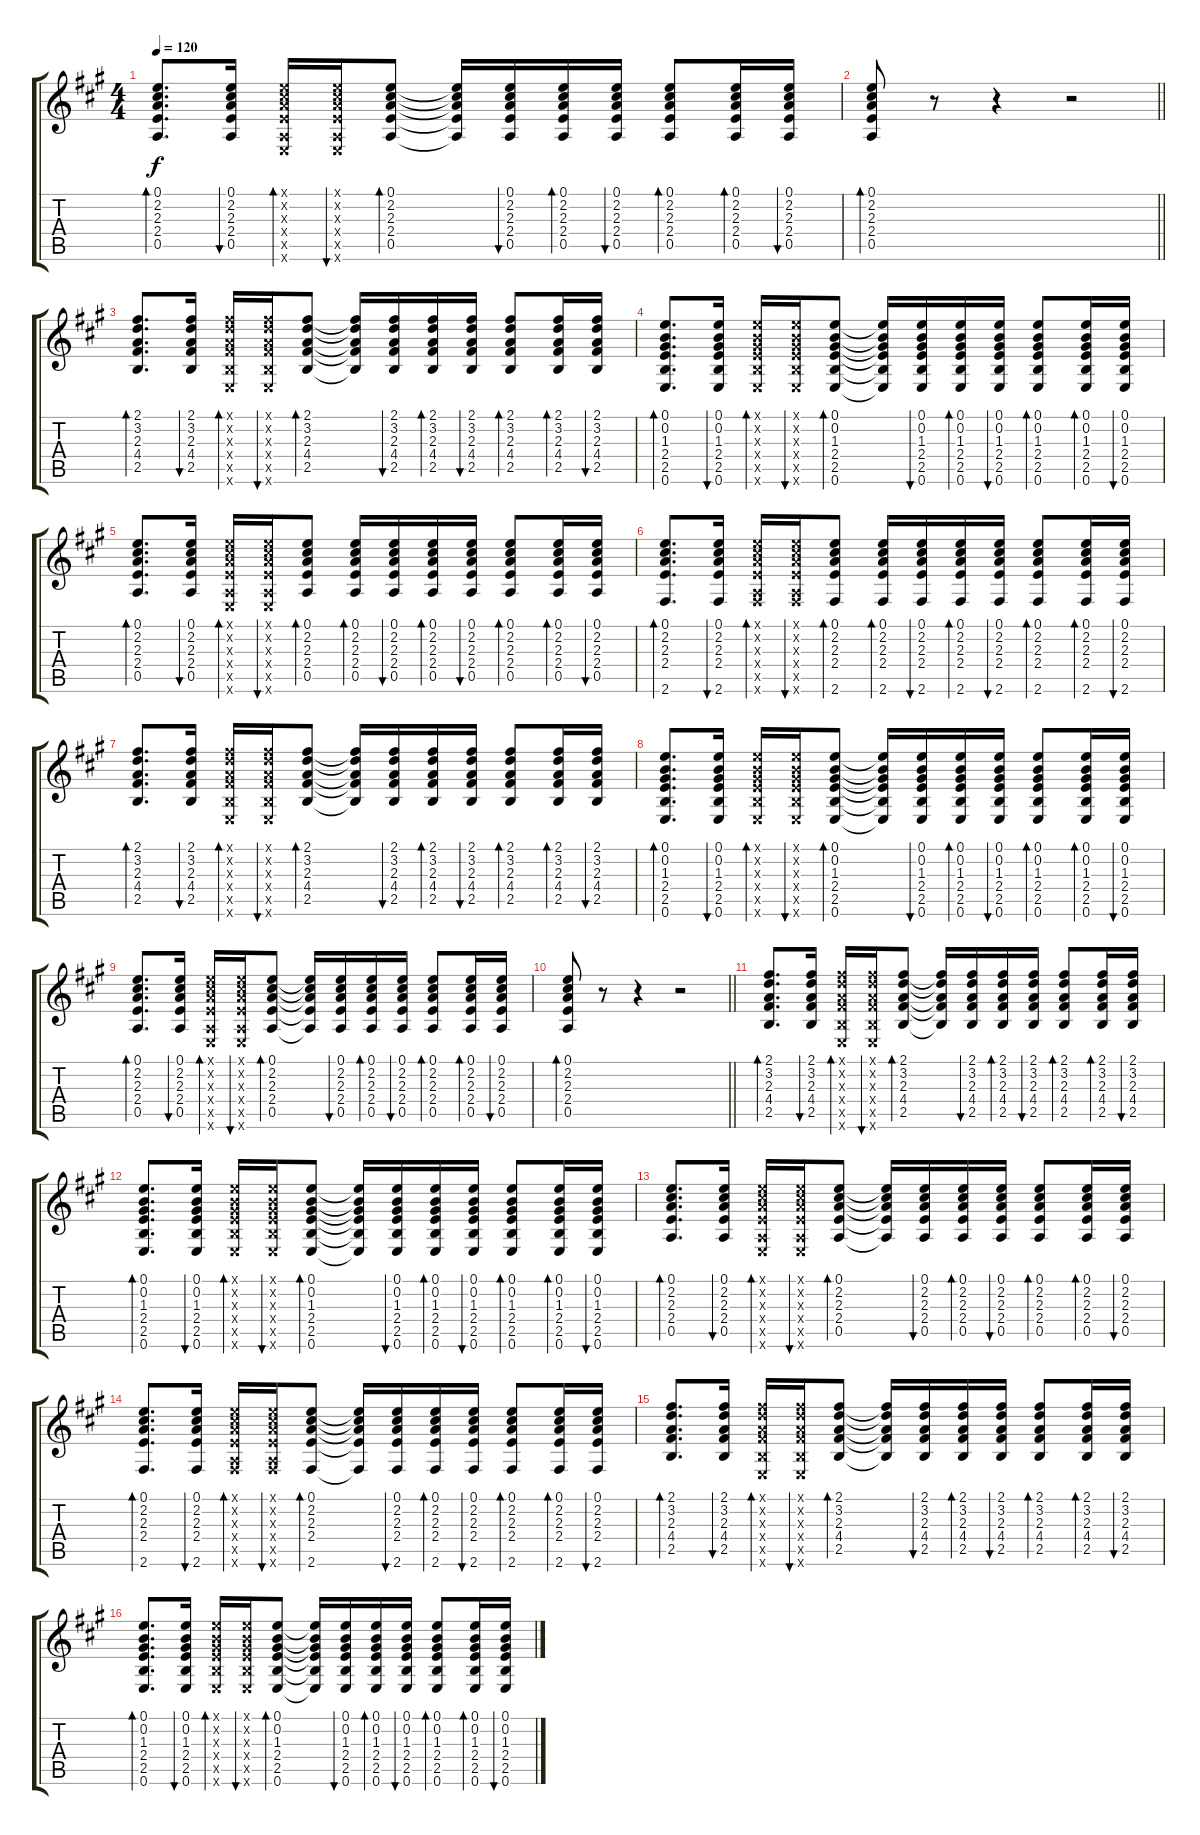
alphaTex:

\track "" {instrument acousticguitarsteel}
\staff {score tabs}
\tuning (E4 B3 G3 D3 A2 E2) {hide}
\ts (4 4)
\tempo 120
\clef g2
\ks a
(0.1 2.2 2.3 2.4 0.5).8{d bd 30 dy f} (0.1 2.2 2.3 2.4 0.5).16{bu 30} (0.1{x} 2.2{x} 2.3{x} 2.4{x} 0.5{x} 0.6{x}).16{bd 30} (0.1{x} 2.2{x} 2.3{x} 2.4{x} 0.5{x} 0.6{x}).16{bu 30} (0.1 2.2 2.3 2.4 0.5).8{bd 30} (0.1{t} 2.2{t} 2.3{t} 2.4{t} 0.5{t}).16 (0.1 2.2 2.3 2.4 0.5).16{bu 30} (0.1 2.2 2.3 2.4 0.5).16{bd 30} (0.1 2.2 2.3 2.4 0.5).16{bu 30} (0.1 2.2 2.3 2.4 0.5).8{bd 30} (0.1 2.2 2.3 2.4 0.5).16{bd 30} (0.1 2.2 2.3 2.4 0.5).16{bu 30} |
\barLineRight lightlight
(0.1 2.2 2.3 2.4 0.5).8{bd 30} r.8 r.4 r.2 |
(2.1 3.2 2.3 4.4 2.5).8{d bd 30} (2.1 3.2 2.3 4.4 2.5).16{bu 30} (2.1{x} 3.2{x} 2.3{x} 4.4{x} 2.5{x} 0.6{x}).16{bd 30} (2.1{x} 3.2{x} 2.3{x} 4.4{x} 2.5{x} 0.6{x}).16{bu 30} (2.1 3.2 2.3 4.4 2.5).8{bd 30} (2.1{t} 3.2{t} 2.3{t} 4.4{t} 2.5{t}).16 (2.1 3.2 2.3 4.4 2.5).16{bu 30} (2.1 3.2 2.3 4.4 2.5).16{bd 30} (2.1 3.2 2.3 4.4 2.5).16{bu 30} (2.1 3.2 2.3 4.4 2.5).8{bd 30} (2.1 3.2 2.3 4.4 2.5).16{bd 30} (2.1 3.2 2.3 4.4 2.5).16{bu 30} |
(0.1 0.2 1.3 2.4 2.5 0.6).8{d bd 30} (0.1 0.2 1.3 2.4 2.5 0.6).16{bu 30} (0.1{x} 0.2{x} 1.3{x} 2.4{x} 2.5{x} 0.6{x}).16{bd 30} (0.1{x} 0.2{x} 1.3{x} 2.4{x} 2.5{x} 0.6{x}).16{bu 30} (0.1 0.2 1.3 2.4 2.5 0.6).8{bd 30} (0.1{t} 0.2{t} 1.3{t} 2.4{t} 2.5{t} 0.6{t}).16 (0.1 0.2 1.3 2.4 2.5 0.6).16{bu 30} (0.1 0.2 1.3 2.4 2.5 0.6).16{bd 30} (0.1 0.2 1.3 2.4 2.5 0.6).16{bu 30} (0.1 0.2 1.3 2.4 2.5 0.6).8{bd 30} (0.1 0.2 1.3 2.4 2.5 0.6).16{bd 30} (0.1 0.2 1.3 2.4 2.5 0.6).16{bu 30} |
(0.1 2.2 2.3 2.4 0.5).8{d bd 30} (0.1 2.2 2.3 2.4 0.5).16{bu 30} (0.1{x} 2.2{x} 2.3{x} 2.4{x} 0.5{x} 0.6{x}).16{bd 30} (0.1{x} 2.2{x} 2.3{x} 2.4{x} 0.5{x} 0.6{x}).16{bu 30} (0.1 2.2 2.3 2.4 0.5).8{bd 30} (0.1 2.2 2.3 2.4 0.5).16{bd 30} (0.1 2.2 2.3 2.4 0.5).16{bu 30} (0.1 2.2 2.3 2.4 0.5).16{bd 30} (0.1 2.2 2.3 2.4 0.5).16{bu 30} (0.1 2.2 2.3 2.4 0.5).8{bd 30} (0.1 2.2 2.3 2.4 0.5).16{bd 30} (0.1 2.2 2.3 2.4 0.5).16{bu 30} |
(0.1 2.2 2.3 2.4 2.6).8{d bd 30} (0.1 2.2 2.3 2.4 2.6).16{bu 30} (0.1{x} 2.2{x} 2.3{x} 2.4{x} 0.5{x} 2.6{x}).16{bd 30} (0.1{x} 2.2{x} 2.3{x} 2.4{x} 0.5{x} 2.6{x}).16{bu 30} (0.1 2.2 2.3 2.4 2.6).8{bd 30} (0.1 2.2 2.3 2.4 2.6).16{bd 30} (0.1 2.2 2.3 2.4 2.6).16{bu 30} (0.1 2.2 2.3 2.4 2.6).16{bd 30} (0.1 2.2 2.3 2.4 2.6).16{bu 30} (0.1 2.2 2.3 2.4 2.6).8{bd 30} (0.1 2.2 2.3 2.4 2.6).16{bd 30} (0.1 2.2 2.3 2.4 2.6).16{bu 30} |
(2.1 3.2 2.3 4.4 2.5).8{d bd 30} (2.1 3.2 2.3 4.4 2.5).16{bu 30} (2.1{x} 3.2{x} 2.3{x} 4.4{x} 2.5{x} 0.6{x}).16{bd 30} (2.1{x} 3.2{x} 2.3{x} 4.4{x} 2.5{x} 0.6{x}).16{bu 30} (2.1 3.2 2.3 4.4 2.5).8{bd 30} (2.1{t} 3.2{t} 2.3{t} 4.4{t} 2.5{t}).16 (2.1 3.2 2.3 4.4 2.5).16{bu 30} (2.1 3.2 2.3 4.4 2.5).16{bd 30} (2.1 3.2 2.3 4.4 2.5).16{bu 30} (2.1 3.2 2.3 4.4 2.5).8{bd 30} (2.1 3.2 2.3 4.4 2.5).16{bd 30} (2.1 3.2 2.3 4.4 2.5).16{bu 30} |
(0.1 0.2 1.3 2.4 2.5 0.6).8{d bd 30} (0.1 0.2 1.3 2.4 2.5 0.6).16{bu 30} (0.1{x} 0.2{x} 1.3{x} 2.4{x} 2.5{x} 0.6{x}).16{bd 30} (0.1{x} 0.2{x} 1.3{x} 2.4{x} 2.5{x} 0.6{x}).16{bu 30} (0.1 0.2 1.3 2.4 2.5 0.6).8{bd 30} (0.1{t} 0.2{t} 1.3{t} 2.4{t} 2.5{t} 0.6{t}).16 (0.1 0.2 1.3 2.4 2.5 0.6).16{bu 30} (0.1 0.2 1.3 2.4 2.5 0.6).16{bd 30} (0.1 0.2 1.3 2.4 2.5 0.6).16{bu 30} (0.1 0.2 1.3 2.4 2.5 0.6).8{bd 30} (0.1 0.2 1.3 2.4 2.5 0.6).16{bd 30} (0.1 0.2 1.3 2.4 2.5 0.6).16{bu 30} |
(0.1 2.2 2.3 2.4 0.5).8{d bd 30} (0.1 2.2 2.3 2.4 0.5).16{bu 30} (0.1{x} 2.2{x} 2.3{x} 2.4{x} 0.5{x} 0.6{x}).16{bd 30} (0.1{x} 2.2{x} 2.3{x} 2.4{x} 0.5{x} 0.6{x}).16{bu 30} (0.1 2.2 2.3 2.4 0.5).8{bd 30} (0.1{t} 2.2{t} 2.3{t} 2.4{t} 0.5{t}).16 (0.1 2.2 2.3 2.4 0.5).16{bu 30} (0.1 2.2 2.3 2.4 0.5).16{bd 30} (0.1 2.2 2.3 2.4 0.5).16{bu 30} (0.1 2.2 2.3 2.4 0.5).8{bd 30} (0.1 2.2 2.3 2.4 0.5).16{bd 30} (0.1 2.2 2.3 2.4 0.5).16{bu 30} |
\barLineRight lightlight
(0.1 2.2 2.3 2.4 0.5).8{bd 30} r.8 r.4 r.2 |
(2.1 3.2 2.3 4.4 2.5).8{d bd 30} (2.1 3.2 2.3 4.4 2.5).16{bu 30} (2.1{x} 3.2{x} 2.3{x} 4.4{x} 2.5{x} 0.6{x}).16{bd 30} (2.1{x} 3.2{x} 2.3{x} 4.4{x} 2.5{x} 0.6{x}).16{bu 30} (2.1 3.2 2.3 4.4 2.5).8{bd 30} (2.1{t} 3.2{t} 2.3{t} 4.4{t} 2.5{t}).16 (2.1 3.2 2.3 4.4 2.5).16{bu 30} (2.1 3.2 2.3 4.4 2.5).16{bd 30} (2.1 3.2 2.3 4.4 2.5).16{bu 30} (2.1 3.2 2.3 4.4 2.5).8{bd 30} (2.1 3.2 2.3 4.4 2.5).16{bd 30} (2.1 3.2 2.3 4.4 2.5).16{bu 30} |
(0.1 0.2 1.3 2.4 2.5 0.6).8{d bd 30} (0.1 0.2 1.3 2.4 2.5 0.6).16{bu 30} (0.1{x} 0.2{x} 1.3{x} 2.4{x} 2.5{x} 0.6{x}).16{bd 30} (0.1{x} 0.2{x} 1.3{x} 2.4{x} 2.5{x} 0.6{x}).16{bu 30} (0.1 0.2 1.3 2.4 2.5 0.6).8{bd 30} (0.1{t} 0.2{t} 1.3{t} 2.4{t} 2.5{t} 0.6{t}).16 (0.1 0.2 1.3 2.4 2.5 0.6).16{bu 30} (0.1 0.2 1.3 2.4 2.5 0.6).16{bd 30} (0.1 0.2 1.3 2.4 2.5 0.6).16{bu 30} (0.1 0.2 1.3 2.4 2.5 0.6).8{bd 30} (0.1 0.2 1.3 2.4 2.5 0.6).16{bd 30} (0.1 0.2 1.3 2.4 2.5 0.6).16{bu 30} |
(0.1 2.2 2.3 2.4 0.5).8{d bd 30} (0.1 2.2 2.3 2.4 0.5).16{bu 30} (0.1{x} 2.2{x} 2.3{x} 2.4{x} 0.5{x} 0.6{x}).16{bd 30} (0.1{x} 2.2{x} 2.3{x} 2.4{x} 0.5{x} 0.6{x}).16{bu 30} (0.1 2.2 2.3 2.4 0.5).8{bd 30} (0.1{t} 2.2{t} 2.3{t} 2.4{t} 0.5{t}).16 (0.1 2.2 2.3 2.4 0.5).16{bu 30} (0.1 2.2 2.3 2.4 0.5).16{bd 30} (0.1 2.2 2.3 2.4 0.5).16{bu 30} (0.1 2.2 2.3 2.4 0.5).8{bd 30} (0.1 2.2 2.3 2.4 0.5).16{bd 30} (0.1 2.2 2.3 2.4 0.5).16{bu 30} |
(0.1 2.2 2.3 2.4 2.6).8{d bd 30} (0.1 2.2 2.3 2.4 2.6).16{bu 30} (0.1{x} 2.2{x} 2.3{x} 2.4{x} 0.5{x} 2.6{x}).16{bd 30} (0.1{x} 2.2{x} 2.3{x} 2.4{x} 0.5{x} 2.6{x}).16{bu 30} (0.1 2.2 2.3 2.4 2.6).8{bd 30} (0.1{t} 2.2{t} 2.3{t} 2.4{t} 2.6{t}).16 (0.1 2.2 2.3 2.4 2.6).16{bu 30} (0.1 2.2 2.3 2.4 2.6).16{bd 30} (0.1 2.2 2.3 2.4 2.6).16{bu 30} (0.1 2.2 2.3 2.4 2.6).8{bd 30} (0.1 2.2 2.3 2.4 2.6).16{bd 30} (0.1 2.2 2.3 2.4 2.6).16{bu 30} |
(2.1 3.2 2.3 4.4 2.5).8{d bd 30} (2.1 3.2 2.3 4.4 2.5).16{bu 30} (2.1{x} 3.2{x} 2.3{x} 4.4{x} 2.5{x} 0.6{x}).16{bd 30} (2.1{x} 3.2{x} 2.3{x} 4.4{x} 2.5{x} 0.6{x}).16{bu 30} (2.1 3.2 2.3 4.4 2.5).8{bd 30} (2.1{t} 3.2{t} 2.3{t} 4.4{t} 2.5{t}).16 (2.1 3.2 2.3 4.4 2.5).16{bu 30} (2.1 3.2 2.3 4.4 2.5).16{bd 30} (2.1 3.2 2.3 4.4 2.5).16{bu 30} (2.1 3.2 2.3 4.4 2.5).8{bd 30} (2.1 3.2 2.3 4.4 2.5).16{bd 30} (2.1 3.2 2.3 4.4 2.5).16{bu 30} |
(0.1 0.2 1.3 2.4 2.5 0.6).8{d bd 30} (0.1 0.2 1.3 2.4 2.5 0.6).16{bu 30} (0.1{x} 0.2{x} 1.3{x} 2.4{x} 2.5{x} 0.6{x}).16{bd 30} (0.1{x} 0.2{x} 1.3{x} 2.4{x} 2.5{x} 0.6{x}).16{bu 30} (0.1 0.2 1.3 2.4 2.5 0.6).8{bd 30} (0.1{t} 0.2{t} 1.3{t} 2.4{t} 2.5{t} 0.6{t}).16 (0.1 0.2 1.3 2.4 2.5 0.6).16{bu 30} (0.1 0.2 1.3 2.4 2.5 0.6).16{bd 30} (0.1 0.2 1.3 2.4 2.5 0.6).16{bu 30} (0.1 0.2 1.3 2.4 2.5 0.6).8{bd 30} (0.1 0.2 1.3 2.4 2.5 0.6).16{bd 30} (0.1 0.2 1.3 2.4 2.5 0.6).16{bu 30}
